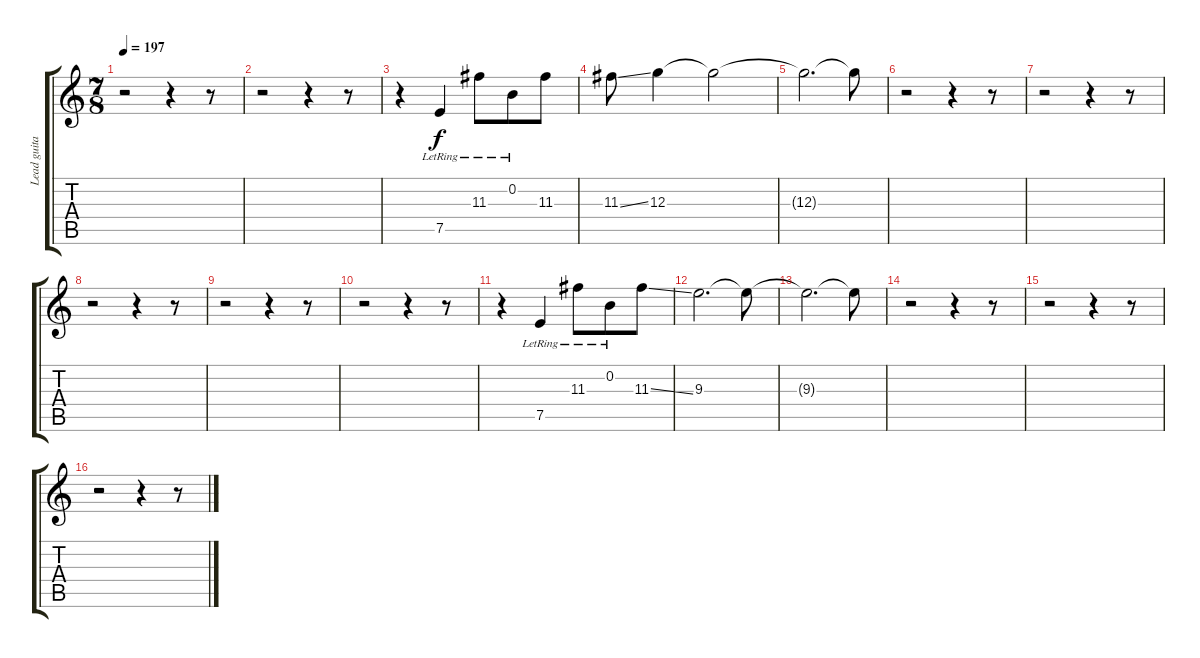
\track ("Lead guitar" "Lead guita") {instrument overdrivenguitar}
\staff {score tabs}
\tuning (E4 B3 G3 D3 A2 E2) {hide}
\ts (7 8)
\tempo 197
\clef g2
\ks c
r.2{dy f} r.4 r.8 |
r.2 r.4 r.8 |
r.4{volume 16 instrument electricguitarjazz} 7.5{lr}.4 11.3{lr}.8 0.2{lr}.8 11.3.8 |
11.3{ss}.8{instrument electricguitarjazz} 12.3.4 12.3{t}.2 |
12.3{t}.2{d instrument electricguitarjazz} 12.3{t}.8 |
r.2 r.4 r.8 |
r.2 r.4 r.8 |
r.2 r.4 r.8 |
r.2 r.4 r.8 |
r.2 r.4 r.8 |
r.4{volume 16 instrument electricguitarjazz} 7.5{lr}.4 11.3{lr}.8 0.2{lr}.8 11.3{ss}.8 |
9.3.2{d instrument electricguitarjazz} 9.3{t}.8 |
9.3{t}.2{d instrument electricguitarjazz} 9.3{t}.8 |
r.2 r.4 r.8 |
r.2 r.4 r.8 |
r.2 r.4 r.8
